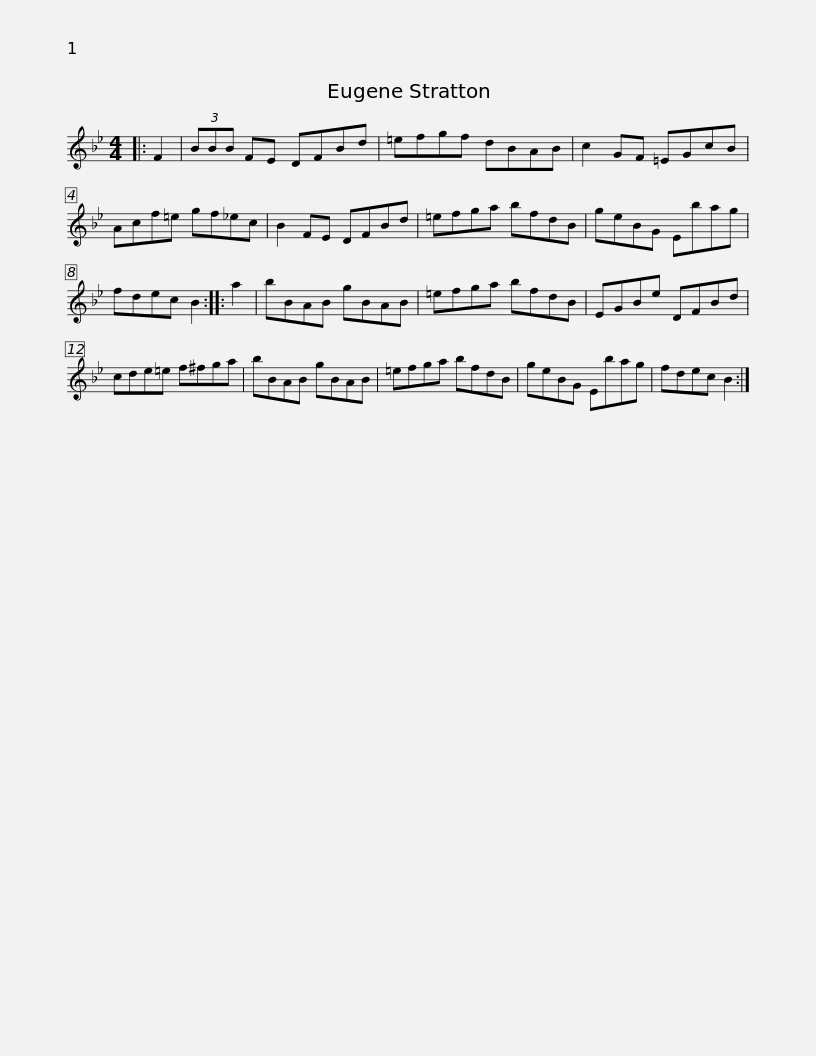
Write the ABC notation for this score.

X:1
L:1/8
M:4/4
I:linebreak $
K:Gmin
V:1 treble
V:1
|: F2 | (3BBB FE DFBd | =efgf dBAB | c2 GF =EGcB | Acf=e gf_ec | %5
 B2 FE DFBd |$ =efga bfdB | geBG Ebag | fdec B2 :: a2 | %10
 bBAB gBAB | =efga bfdB |$ EGBe DFBd | cde=e f^fga | bBAB gBAB | %15
 =efga bfdB | geBG Ebag |$ fdec B2 :| %18
